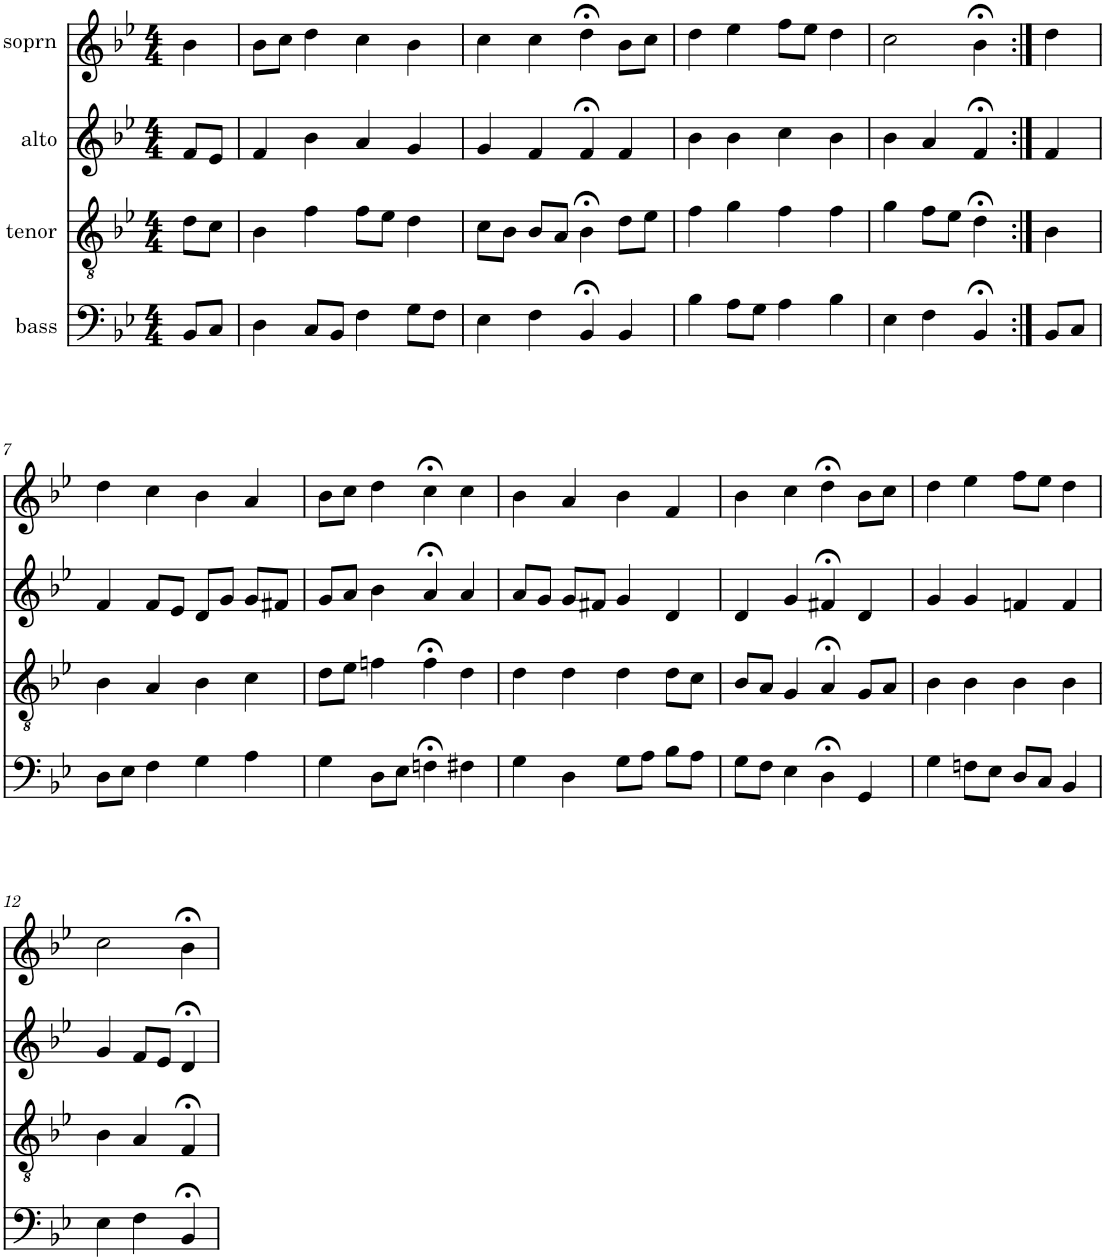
**kern	**kern	**kern	**kern
*part4	*part3	*part2	*part1
*staff4	*staff3	*staff2	*staff1
*I"bass	*I"tenor	*I"alto	*I"soprn
*clefF4	*clefGv2	*clefG2	*clefG2
*k[b-e-]	*k[b-e-]	*k[b-e-]	*k[b-e-]
*B-:	*B-:	*B-:	*B-:
*M4/4	*M4/4	*M4/4	*M4/4
=1	=1	=1	=1
8BB-/L	8d\L	8f/L	4b-\
8C/J	8c\J	8e-/J	.
=2	=2	=2	=2
4D\	4B-\	4f/	8b-\L
.	.	.	8cc\J
8C/L	4f\	4b-\	4dd\
8BB-/J	.	.	.
4F\	8f\L	4a/	4cc\
.	8e-\J	.	.
8G\L	4d\	4g/	4b-\
8F\J	.	.	.
=3	=3	=3	=3
4E-\	8c\L	4g/	4cc\
.	8B-\J	.	.
4F\	8B-/L	4f/	4cc\
.	8A/J	.	.
4BB-;</	4B-;<\	4f;</	4dd;<\
4BB-/	8d\L	4f/	8b-\L
.	8e-\J	.	8cc\J
=4	=4	=4	=4
4B-\	4f\	4b-\	4dd\
8A\L	4g\	4b-\	4ee-\
8G\J	.	.	.
4A\	4f\	4cc\	8ff\L
.	.	.	8ee-\J
4B-\	4f\	4b-\	4dd\
=5	=5	=5	=5
4E-\	4g\	4b-\	2cc\
4F\	8f\L	4a/	.
.	8e-\J	.	.
4BB-;</	4d;<\	4f;</	4b-;<\
=6:|!	=6:|!	=6:|!	=6:|!
8BB-/L	4B-\	4f/	4dd\
8C/J	.	.	.
!!LO:LB:g=z
=7	=7	=7	=7
8D\L	4B-\	4f/	4dd\
8E-\J	.	.	.
4F\	4A/	8f/L	4cc\
.	.	8e-/J	.
4G\	4B-\	8d/L	4b-\
.	.	8g/J	.
4A\	4c\	8g/L	4a/
.	.	8f#X/J	.
=8	=8	=8	=8
4G\	8d\L	8g/L	8b-\L
.	8e-\J	8a/J	8cc\J
8D\L	4fn\	4b-\	4dd\
8E-\J	.	.	.
4Fn;<\	4f;<\	4a;</	4cc;<\
4F#X\	4d\	4a/	4cc\
=9	=9	=9	=9
4G\	4d\	8a/L	4b-\
.	.	8g/J	.
4D\	4d\	8g/L	4a/
.	.	8f#X/J	.
8G\L	4d\	4g/	4b-\
8A\J	.	.	.
8B-\L	8d\L	4d/	4f/
8A\J	8c\J	.	.
=10	=10	=10	=10
8G\L	8B-/L	4d/	4b-\
8F\J	8A/J	.	.
4E-\	4G/	4g/	4cc\
4D;<\	4A;</	4f#X;</	4dd;<\
4GG/	8G/L	4d/	8b-\L
.	8A/J	.	8cc\J
=11	=11	=11	=11
4G\	4B-\	4g/	4dd\
8Fn\L	4B-\	4g/	4ee-\
8E-\J	.	.	.
8D/L	4B-\	4fn/	8ff\L
8C/J	.	.	8ee-\J
4BB-/	4B-\	4f/	4dd\
!!LO:LB:g=z
=12	=12	=12	=12
4E-\	4B-\	4g/	2cc\
4F\	4A/	8f/L	.
.	.	8e-/J	.
4BB-;</	4F;</	4d;</	4b-;<\
=	=	=	=
*-	*-	*-	*-
